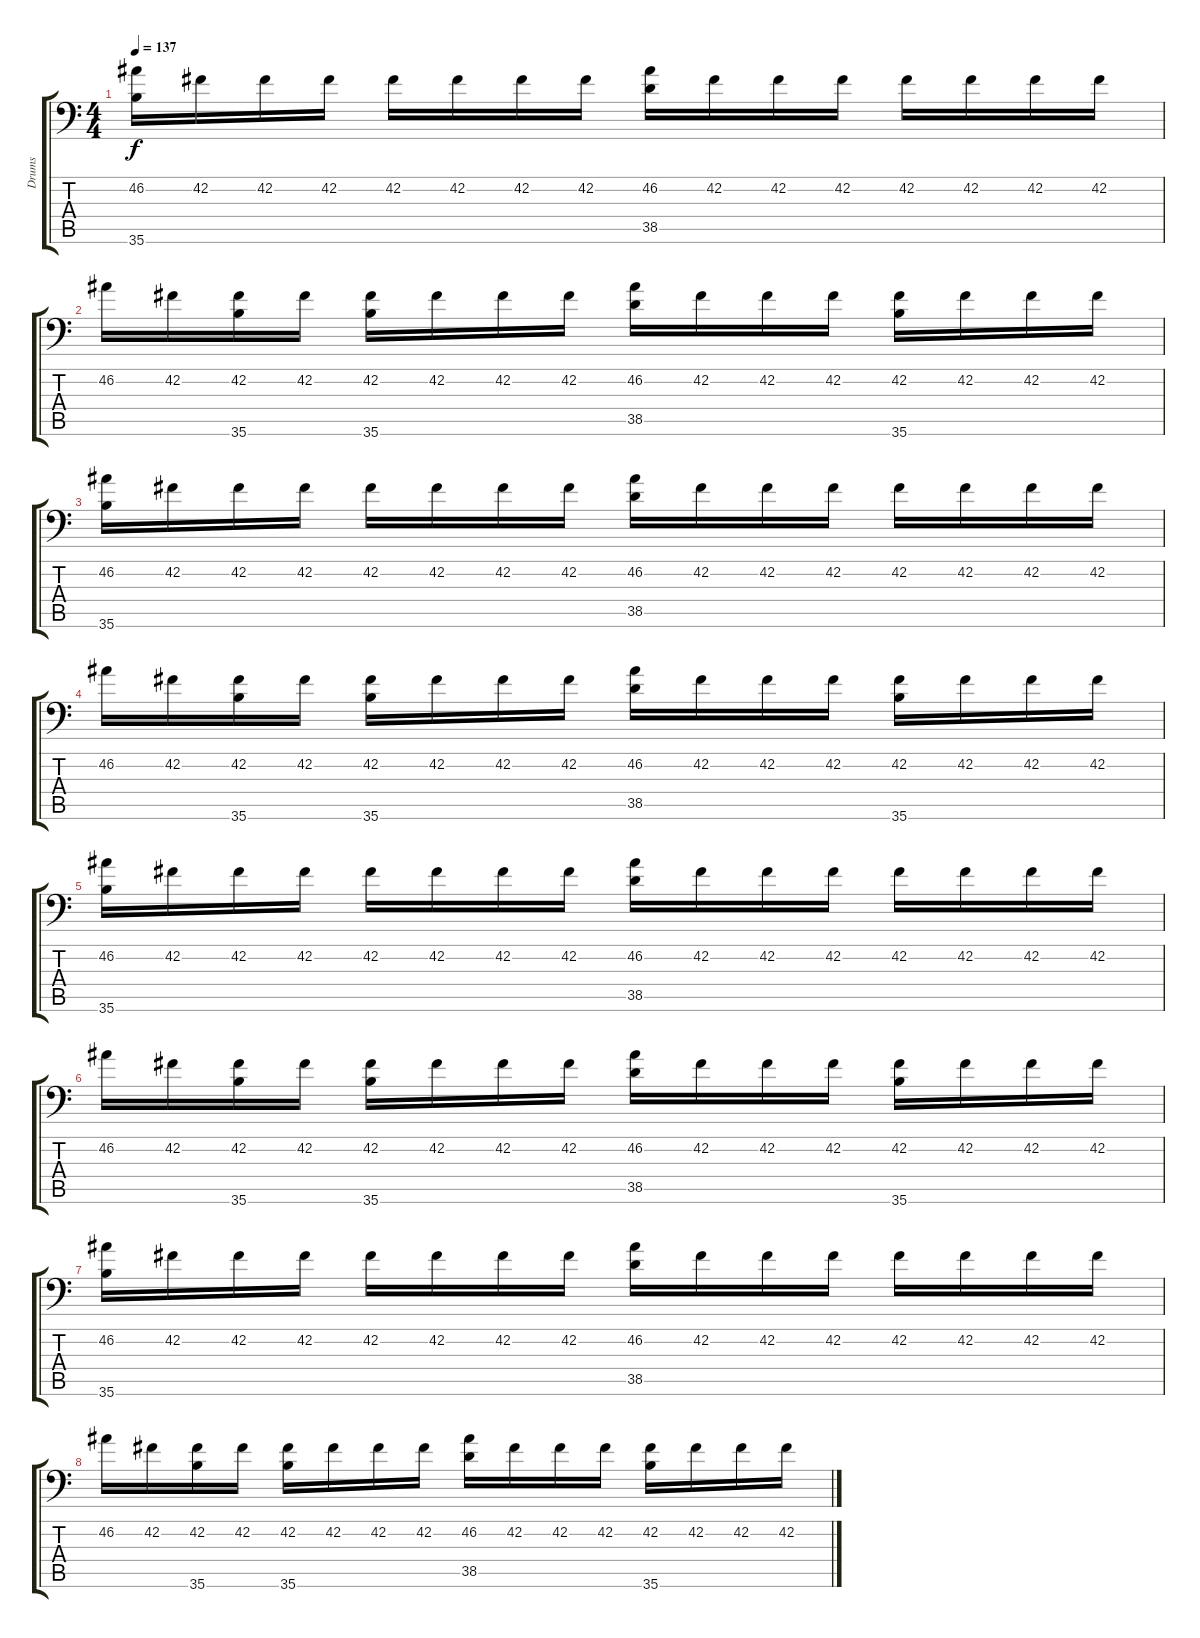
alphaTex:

\track ("Drums" "Drums") {instrument acousticgrandpiano}
\staff {score tabs}
\tuning (C-1 C-1 C-1 C-1 C-1 C-1) {hide}
\ts (4 4)
\tempo 137
\clef f4
\ks c
(46.2 35.6).16{dy f} 42.2.16 42.2.16 42.2.16 42.2.16 42.2.16 42.2.16 42.2.16 (46.2 38.5).16 42.2.16 42.2.16 42.2.16 42.2.16 42.2.16 42.2.16 42.2.16 |
46.2.16 42.2.16 (42.2 35.6).16 42.2.16 (42.2 35.6).16 42.2.16 42.2.16 42.2.16 (46.2 38.5).16 42.2.16 42.2.16 42.2.16 (42.2 35.6).16 42.2.16 42.2.16 42.2.16 |
(46.2 35.6).16 42.2.16 42.2.16 42.2.16 42.2.16 42.2.16 42.2.16 42.2.16 (46.2 38.5).16 42.2.16 42.2.16 42.2.16 42.2.16 42.2.16 42.2.16 42.2.16 |
46.2.16 42.2.16 (42.2 35.6).16 42.2.16 (42.2 35.6).16 42.2.16 42.2.16 42.2.16 (46.2 38.5).16 42.2.16 42.2.16 42.2.16 (42.2 35.6).16 42.2.16 42.2.16 42.2.16 |
(46.2 35.6).16 42.2.16 42.2.16 42.2.16 42.2.16 42.2.16 42.2.16 42.2.16 (46.2 38.5).16 42.2.16 42.2.16 42.2.16 42.2.16 42.2.16 42.2.16 42.2.16 |
46.2.16 42.2.16 (42.2 35.6).16 42.2.16 (42.2 35.6).16 42.2.16 42.2.16 42.2.16 (46.2 38.5).16 42.2.16 42.2.16 42.2.16 (42.2 35.6).16 42.2.16 42.2.16 42.2.16 |
(46.2 35.6).16 42.2.16 42.2.16 42.2.16 42.2.16 42.2.16 42.2.16 42.2.16 (46.2 38.5).16 42.2.16 42.2.16 42.2.16 42.2.16 42.2.16 42.2.16 42.2.16 |
46.2.16 42.2.16 (42.2 35.6).16 42.2.16 (42.2 35.6).16 42.2.16 42.2.16 42.2.16 (46.2 38.5).16 42.2.16 42.2.16 42.2.16 (42.2 35.6).16 42.2.16 42.2.16 42.2.16
